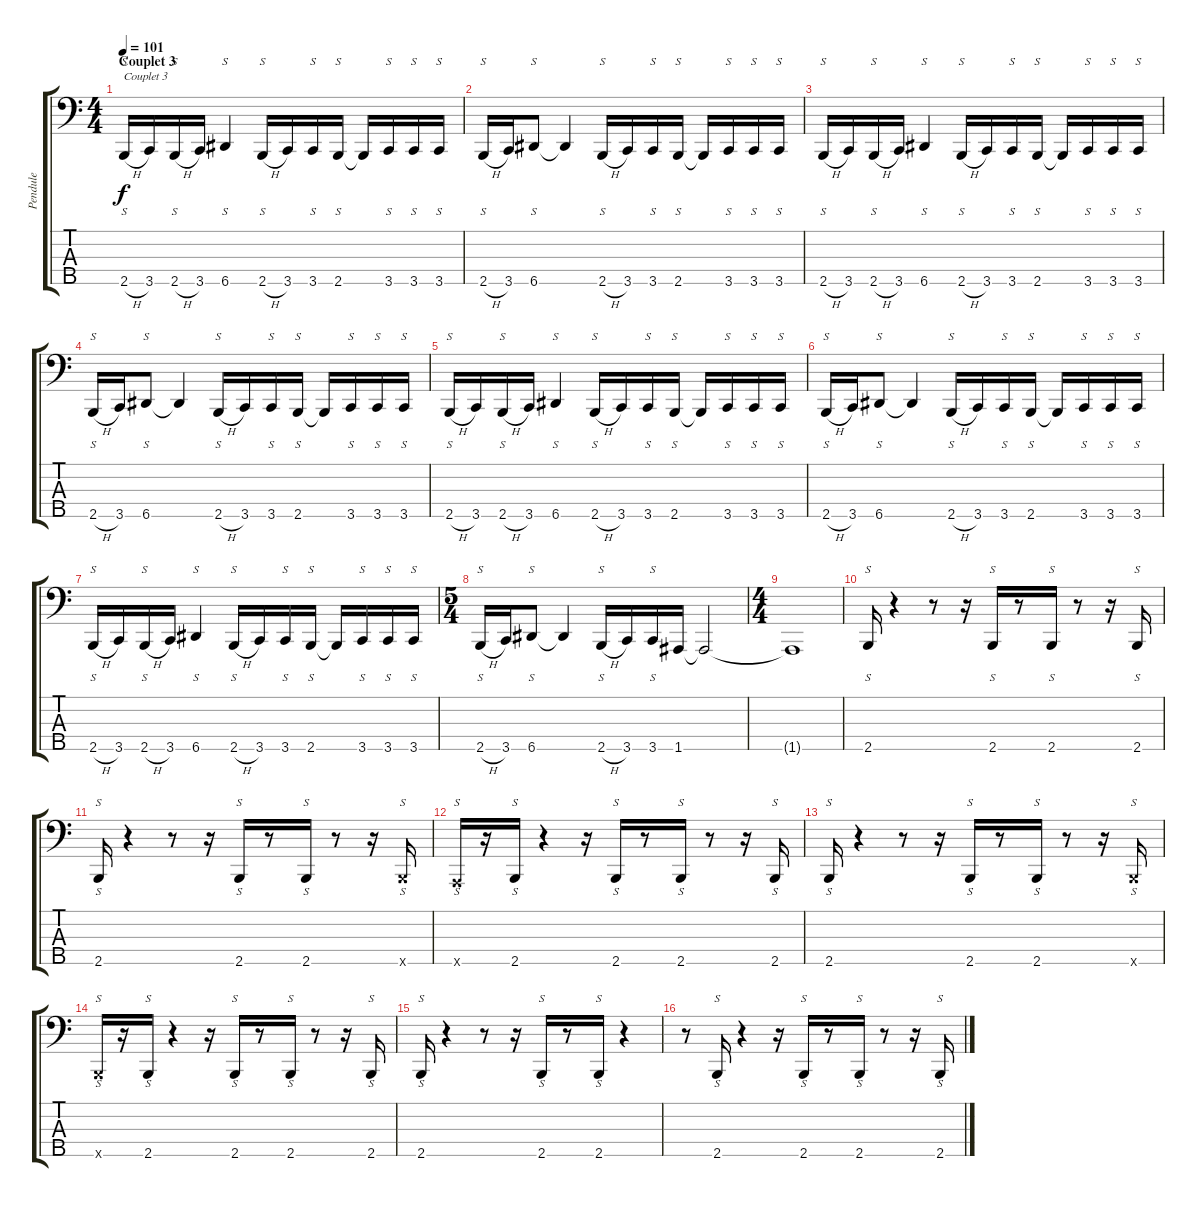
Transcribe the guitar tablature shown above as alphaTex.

\track ("Pendule" "Pendule") {instrument slapbass2}
\staff {score tabs}
\tuning (G2 D2 A1 E1 A0) {hide}
\ts (4 4)
\section ("" "Couplet 3")
\tempo 101
\clef f4
\ks c
2.5{h}.16{s txt "Couplet 3" dy f} 3.5.16 2.5{h}.16{s} 3.5.16 6.5.4{s} 2.5{h}.16{s} 3.5.16 3.5.16{s} 2.5.16{s} 2.5{t}.16 3.5.16{s} 3.5.16{s} 3.5.16{s} |
2.5{h}.16{s} 3.5.16 6.5.8{s} 6.5{t}.4 2.5{h}.16{s} 3.5.16 3.5.16{s} 2.5.16{s} 2.5{t}.16 3.5.16{s} 3.5.16{s} 3.5.16{s} |
2.5{h}.16{s} 3.5.16 2.5{h}.16{s} 3.5.16 6.5.4{s} 2.5{h}.16{s} 3.5.16 3.5.16{s} 2.5.16{s} 2.5{t}.16 3.5.16{s} 3.5.16{s} 3.5.16{s} |
2.5{h}.16{s} 3.5.16 6.5.8{s} 6.5{t}.4 2.5{h}.16{s} 3.5.16 3.5.16{s} 2.5.16{s} 2.5{t}.16 3.5.16{s} 3.5.16{s} 3.5.16{s} |
2.5{h}.16{s} 3.5.16 2.5{h}.16{s} 3.5.16 6.5.4{s} 2.5{h}.16{s} 3.5.16 3.5.16{s} 2.5.16{s} 2.5{t}.16 3.5.16{s} 3.5.16{s} 3.5.16{s} |
2.5{h}.16{s} 3.5.16 6.5.8{s} 6.5{t}.4 2.5{h}.16{s} 3.5.16 3.5.16{s} 2.5.16{s} 2.5{t}.16 3.5.16{s} 3.5.16{s} 3.5.16{s} |
2.5{h}.16{s} 3.5.16 2.5{h}.16{s} 3.5.16 6.5.4{s} 2.5{h}.16{s} 3.5.16 3.5.16{s} 2.5.16{s} 2.5{t}.16 3.5.16{s} 3.5.16{s} 3.5.16{s} |
\ts (5 4)
2.5{h}.16{s} 3.5.16 6.5.8{s} 6.5{t}.4 2.5{h}.16{s} 3.5.16 3.5.16{s} 1.5.16 1.5{t}.2 |
\ts (4 4)
1.5{t}.1 |
2.5.16{s} r.4 r.8 r.16 2.5.16{s} r.8 2.5.16{s} r.8 r.16 2.5.16{s} |
2.5.16{s} r.4 r.8 r.16 2.5.16{s} r.8 2.5.16{s} r.8 r.16 2.5{x}.16{s} |
0.5{x}.16{s} r.16 2.5.16{s} r.4 r.16 2.5.16{s} r.8 2.5.16{s} r.8 r.16 2.5.16{s} |
2.5.16{s} r.4 r.8 r.16 2.5.16{s} r.8 2.5.16{s} r.8 r.16 2.5{x}.16{s} |
2.5{x}.16{s} r.16 2.5.16{s} r.4 r.16 2.5.16{s} r.8 2.5.16{s} r.8 r.16 2.5.16{s} |
2.5.16{s} r.4 r.8 r.16 2.5.16{s} r.8 2.5.16{s} r.4 |
r.8 2.5.16{s} r.4 r.16 2.5.16{s} r.8 2.5.16{s} r.8 r.16 2.5.16{s}
